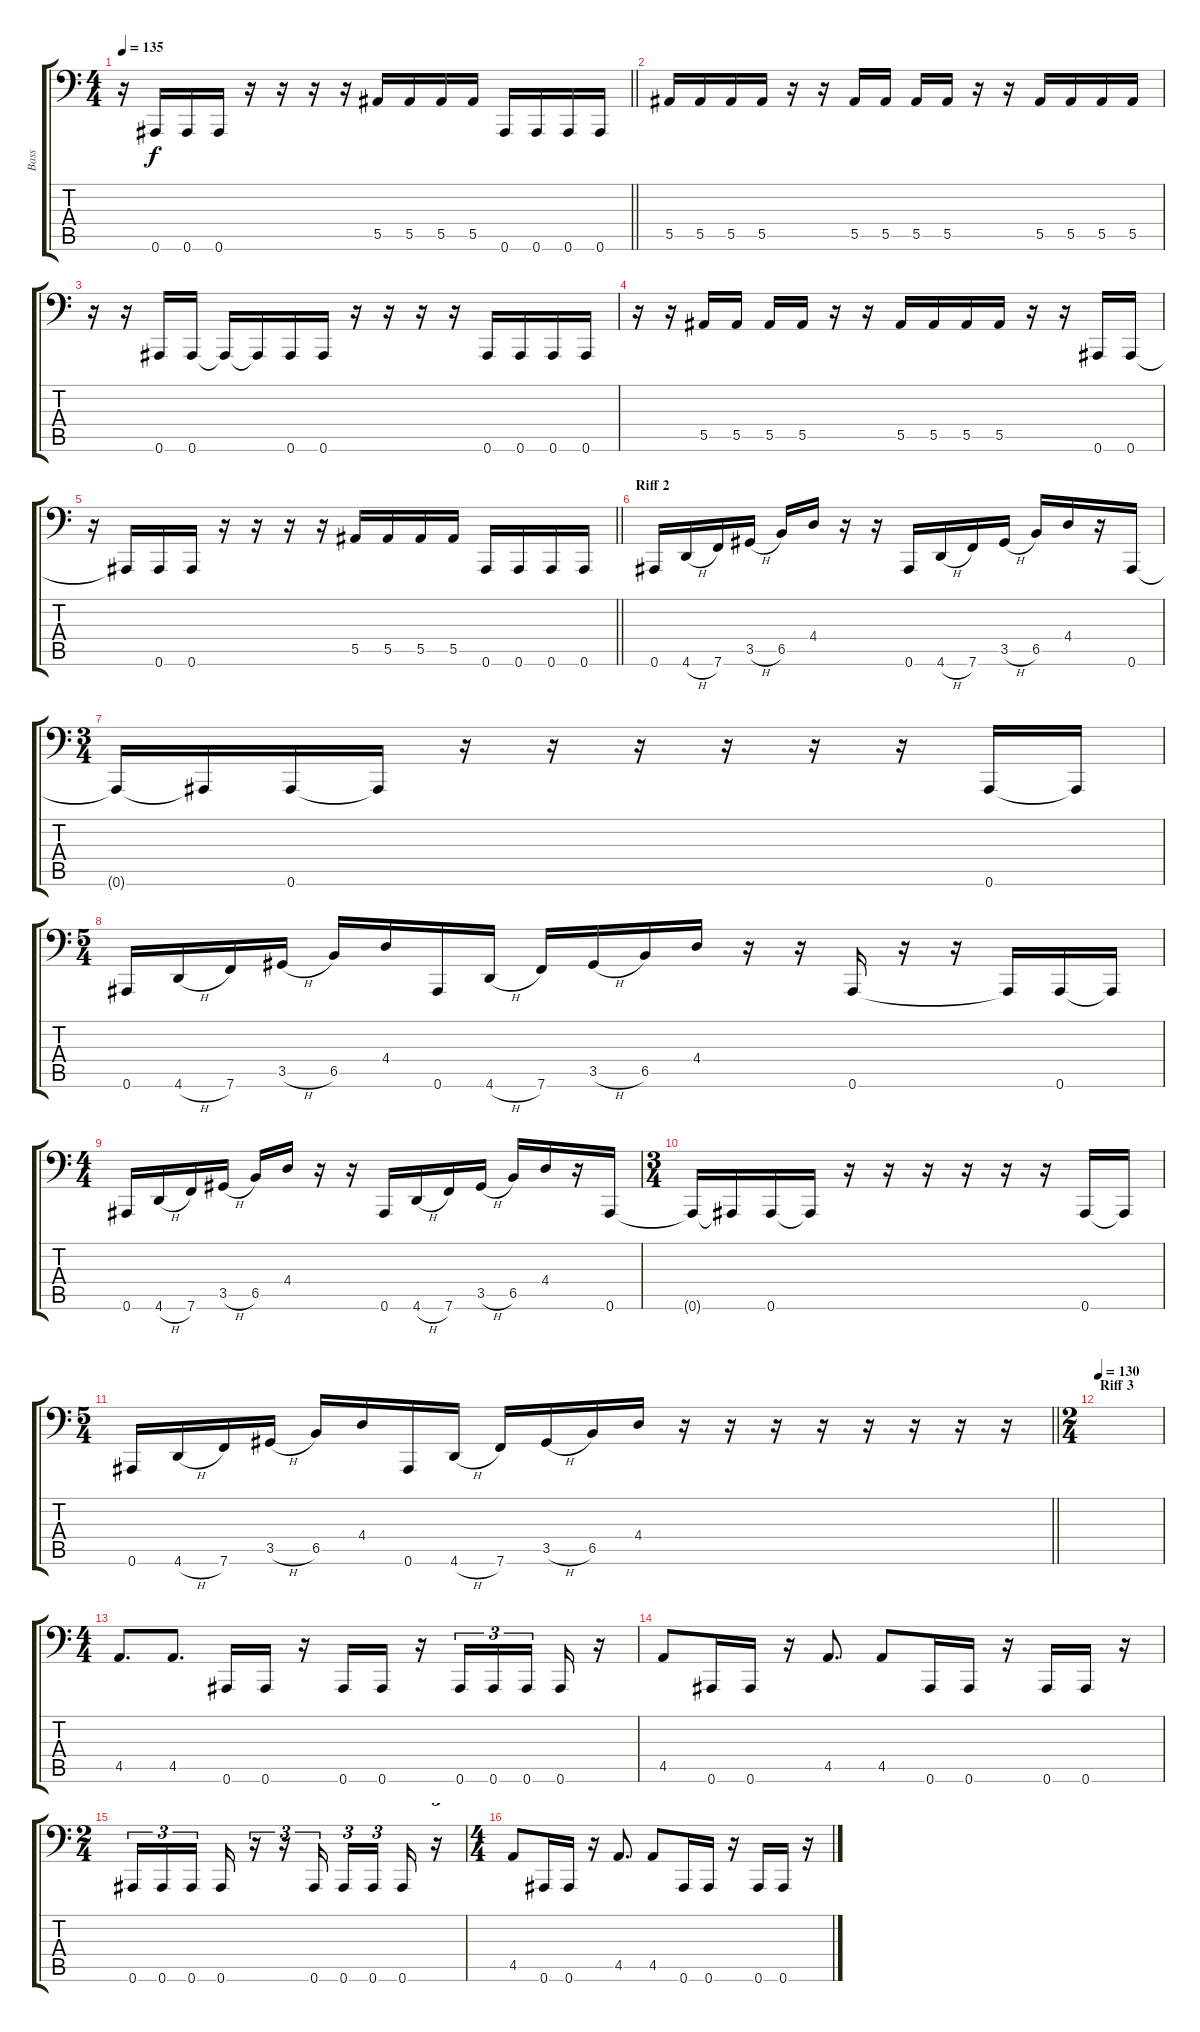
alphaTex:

\track ("Bass" "Bass") {instrument electricbassfinger}
\staff {score tabs}
\tuning (C3 G2 Eb2 Bb1 F1 Bb0) {hide}
\ts (4 4)
\tempo 135
\clef f4
\barLineRight lightlight
\ks c
r.16{dy f} 0.6{t}.16 0.6.16 0.6.16 r.16 r.16 r.16 r.16 5.5.16 5.5.16 5.5.16 5.5.16 0.6.16 0.6.16 0.6.16 0.6.16 |
5.5.16 5.5.16 5.5.16 5.5.16 r.16 r.16 5.5.16 5.5.16 5.5.16 5.5.16 r.16 r.16 5.5.16 5.5.16 5.5.16 5.5.16 |
r.16 r.16 0.6.16 0.6.16 0.6{t}.16 0.6{t}.16 0.6.16 0.6.16 r.16 r.16 r.16 r.16 0.6.16 0.6.16 0.6.16 0.6.16 |
r.16 r.16 5.5.16 5.5.16 5.5.16 5.5.16 r.16 r.16 5.5.16 5.5.16 5.5.16 5.5.16 r.16 r.16 0.6.16 0.6.16 |
\barLineRight lightlight
r.16 0.6{t}.16 0.6.16 0.6.16 r.16 r.16 r.16 r.16 5.5.16 5.5.16 5.5.16 5.5.16 0.6.16 0.6.16 0.6.16 0.6.16 |
\section ("" "Riff 2")
0.6.16 4.6{h}.16 7.6.16 3.5{h}.16 6.5.16 4.4.16 r.16 r.16 0.6.16 4.6{h}.16 7.6.16 3.5{h}.16 6.5.16 4.4.16 r.16 0.6.16 |
\ts (3 4)
0.6{t}.16 0.6{t}.16 0.6.16 0.6{t}.16 r.16 r.16 r.16 r.16 r.16 r.16 0.6.16 0.6{t}.16 |
\ts (5 4)
0.6.16 4.6{h}.16 7.6.16 3.5{h}.16 6.5.16 4.4.16 0.6.16 4.6{h}.16 7.6.16 3.5{h}.16 6.5.16 4.4.16 r.16 r.16 0.6.16 r.16 r.16 0.6{t}.16 0.6.16 0.6{t}.16 |
\ts (4 4)
0.6.16 4.6{h}.16 7.6.16 3.5{h}.16 6.5.16 4.4.16 r.16 r.16 0.6.16 4.6{h}.16 7.6.16 3.5{h}.16 6.5.16 4.4.16 r.16 0.6.16 |
\ts (3 4)
0.6{t}.16 0.6{t}.16 0.6.16 0.6{t}.16 r.16 r.16 r.16 r.16 r.16 r.16 0.6.16 0.6{t}.16 |
\ts (5 4)
\barLineRight lightlight
0.6.16 4.6{h}.16 7.6.16 3.5{h}.16 6.5.16 4.4.16 0.6.16 4.6{h}.16 7.6.16 3.5{h}.16 6.5.16 4.4.16 r.16 r.16 r.16 r.16 r.16 r.16 r.16 r.16 |
\ts (2 4)
\section ("" "Riff 3")
\tempo 130
|
\ts (4 4)
4.5.8{d} 4.5.8{d} 0.6.16 0.6.16 r.16 0.6.16 0.6.16 r.16 0.6.16{tu (3 2)} 0.6.16{tu (3 2)} 0.6.16{tu (3 2) beam splitsecondary} 0.6.16 r.16 |
4.5.8 0.6.16 0.6.16 r.16 4.5.8{d} 4.5.8 0.6.16 0.6.16 r.16 0.6.16 0.6.16 r.16 |
\ts (2 4)
0.6.16{tu (3 2)} 0.6.16{tu (3 2)} 0.6.16{tu (3 2) beam splitsecondary} 0.6.16 r.16{tu (3 2)} r.16{tu (3 2)} 0.6.16{tu (3 2) beam splitsecondary} 0.6.16{tu (3 2)} 0.6.16{tu (3 2) beam splitsecondary} 0.6.16 r.16{tu (3 2)} |
\ts (4 4)
4.5.8 0.6.16 0.6.16 r.16 4.5.8{d} 4.5.8 0.6.16 0.6.16 r.16 0.6.16 0.6.16 r.16
